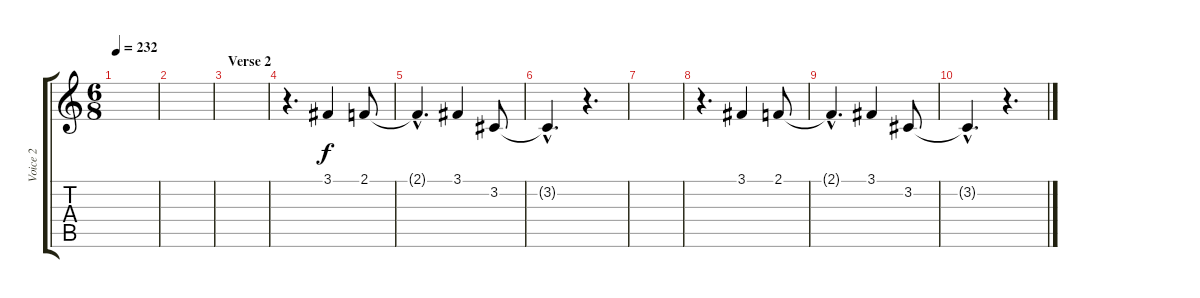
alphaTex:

\track ("Voice 2" "Voice 2") {instrument clarinet}
\staff {score tabs}
\tuning (Eb4 Bb3 Gb3 Db3 Ab2 Eb2) {hide}
\ts (6 8)
\tempo 232
\clef g2
\ks c
|
|
\section ("" "Verse 2")
|
r.4{d} 3.1.4 2.1.8 |
2.1{hac t}.4{d} 3.1.4 3.2.8 |
3.2{hac t}.4{d} r.4{d} |
|
r.4{d} 3.1.4 2.1.8 |
2.1{hac t}.4{d} 3.1.4 3.2.8 |
3.2{hac t}.4{d} r.4{d}
